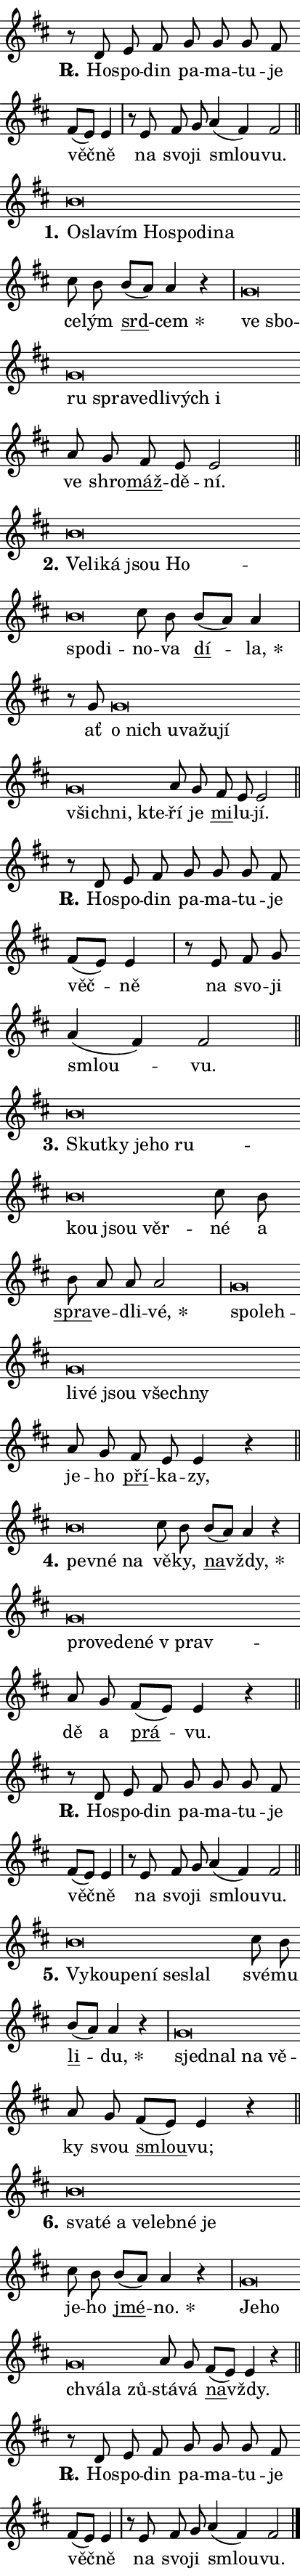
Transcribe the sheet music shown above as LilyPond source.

\version "2.22.1"
\header { tagline = "" }
\paper {
  indent = 0\cm
  top-margin = 0\cm
  right-margin = 0\cm
  bottom-margin = 0\cm
  left-margin = 0\cm
  paper-width = 7\cm
  page-breaking = #ly:one-page-breaking
  system-system-spacing.basic-distance = #11
  score-system-spacing.basic-distance = #11
  ragged-last = ##f
}


%% Author: Thomas Morley
%% https://lists.gnu.org/archive/html/lilypond-user/2020-05/msg00002.html
#(define (line-position grob)
"Returns position of @var[grob} in current system:
   @code{'start}, if at first time-step
   @code{'end}, if at last time-step
   @code{'middle} otherwise
"
  (let* ((col (ly:item-get-column grob))
         (ln (ly:grob-object col 'left-neighbor))
         (rn (ly:grob-object col 'right-neighbor))
         (col-to-check-left (if (ly:grob? ln) ln col))
         (col-to-check-right (if (ly:grob? rn) rn col))
         (break-dir-left
           (and
             (ly:grob-property col-to-check-left 'non-musical #f)
             (ly:item-break-dir col-to-check-left)))
         (break-dir-right
           (and
             (ly:grob-property col-to-check-right 'non-musical #f)
             (ly:item-break-dir col-to-check-right))))
        (cond ((eqv? 1 break-dir-left) 'start)
              ((eqv? -1 break-dir-right) 'end)
              (else 'middle))))

#(define (tranparent-at-line-position vctor)
  (lambda (grob)
  "Relying on @code{line-position} select the relevant enry from @var{vctor}.
Used to determine transparency,"
    (case (line-position grob)
      ((end) (not (vector-ref vctor 0)))
      ((middle) (not (vector-ref vctor 1)))
      ((start) (not (vector-ref vctor 2))))))

noteHeadBreakVisibility =
#(define-music-function (break-visibility)(vector?)
"Makes @code{NoteHead}s transparent relying on @var{break-visibility}"
#{
  \override NoteHead.transparent =
    #(tranparent-at-line-position break-visibility)
#})

#(define delete-ledgers-for-transparent-note-heads
  (lambda (grob)
    "Reads whether a @code{NoteHead} is transparent.
If so this @code{NoteHead} is removed from @code{'note-heads} from
@var{grob}, which is supposed to be @code{LedgerLineSpanner}.
As a result ledgers are not printed for this @code{NoteHead}"
    (let* ((nhds-array (ly:grob-object grob 'note-heads))
           (nhds-list
             (if (ly:grob-array? nhds-array)
                 (ly:grob-array->list nhds-array)
                 '()))
           ;; Relies on the transparent-property being done before
           ;; Staff.LedgerLineSpanner.after-line-breaking is executed.
           ;; This is fragile ...
           (to-keep
             (remove
               (lambda (nhd)
                 (ly:grob-property nhd 'transparent #f))
               nhds-list)))
      ;; TODO find a better method to iterate over grob-arrays, similiar
      ;; to filter/remove etc for lists
      ;; For now rebuilt from scratch
      (set! (ly:grob-object grob 'note-heads)  '())
      (for-each
        (lambda (nhd)
          (ly:pointer-group-interface::add-grob grob 'note-heads nhd))
        to-keep))))

hideNotes = {
  \noteHeadBreakVisibility #begin-of-line-visible
}
unHideNotes = {
  \noteHeadBreakVisibility #all-visible
}

% work-around for resetting accidentals
% https://lilypond.org/doc/v2.23/Documentation/notation/displaying-rhythms#unmetered-music
cadenzaMeasure = {
  \cadenzaOff
  \partial 1024 s1024
  \cadenzaOn
}

#(define-markup-command (accent layout props text) (markup?)
  "Underline accented syllable"
  (interpret-markup layout props
    #{\markup \override #'(offset . 4.3) \underline { #text }#}))

responsum = \markup \concat {
  "R" \hspace #-1.05 \path #0.1 #'((moveto 0 0.07) (lineto 0.9 0.8)) \hspace #0.05 "."
}

\layout {
    \context {
        \Staff
        \remove "Time_signature_engraver"
        \override LedgerLineSpanner.after-line-breaking = #delete-ledgers-for-transparent-note-heads
    }
    \context {
        \Voice {
            \override NoteHead.output-attributes = #'((class . "notehead"))
            \override Hairpin.height = #0.55
        }
    }
    \context {
        \Lyrics {
            \override StanzaNumber.output-attributes = #'((class . "stanzanumber"))
            \override LyricSpace.minimum-distance = #0.9
            \override LyricText.font-name = #"TeX Gyre Schola"
            \override LyricText.font-size = 1
            \override StanzaNumber.font-name = #"TeX Gyre Schola Bold"
            \override StanzaNumber.font-size = 1
        }
    }
}

% magnetic-lyrics.ily
%
%   written by
%     Jean Abou Samra <jean@abou-samra.fr>
%     Werner Lemberg <wl@gnu.org>
%
%   adapted by
%     Jiri Hon <jiri.hon@gmail.com>
%
% Version 2022-Apr-15

% https://www.mail-archive.com/lilypond-user@gnu.org/msg149350.html

#(define (Left_hyphen_pointer_engraver context)
   "Collect syllable-hyphen-syllable occurrences in lyrics and store
them in properties.  This engraver only looks to the left.  For
example, if the lyrics input is @code{foo -- bar}, it does the
following.

@itemize @bullet
@item
Set the @code{text} property of the @code{LyricHyphen} grob between
@q{foo} and @q{bar} to @code{foo}.

@item
Set the @code{left-hyphen} property of the @code{LyricText} grob with
text @q{foo} to the @code{LyricHyphen} grob between @q{foo} and
@q{bar}.
@end itemize

Use this auxiliary engraver in combination with the
@code{lyric-@/text::@/apply-@/magnetic-@/offset!} hook."
   (let ((hyphen #f)
         (text #f))
     (make-engraver
      (acknowledgers
       ((lyric-syllable-interface engraver grob source-engraver)
        (set! text grob)))
      (end-acknowledgers
       ((lyric-hyphen-interface engraver grob source-engraver)
        ;(when (not (grob::has-interface grob 'lyric-space-interface))
          (set! hyphen grob)));)
      ((stop-translation-timestep engraver)
       (when (and text hyphen)
         (ly:grob-set-object! text 'left-hyphen hyphen))
       (set! text #f)
       (set! hyphen #f)))))

#(define (lyric-text::apply-magnetic-offset! grob)
   "If the space between two syllables is less than the value in
property @code{LyricText@/.details@/.squash-threshold}, move the right
syllable to the left so that it gets concatenated with the left
syllable.

Use this function as a hook for
@code{LyricText@/.after-@/line-@/breaking} if the
@code{Left_@/hyphen_@/pointer_@/engraver} is active."
   (let ((hyphen (ly:grob-object grob 'left-hyphen #f)))
     (when hyphen
       (let ((left-text (ly:spanner-bound hyphen LEFT)))
         (when (grob::has-interface left-text 'lyric-syllable-interface)
           (let* ((common (ly:grob-common-refpoint grob left-text X))
                  (this-x-ext (ly:grob-extent grob common X))
                  (left-x-ext
                   (begin
                     ;; Trigger magnetism for left-text.
                     (ly:grob-property left-text 'after-line-breaking)
                     (ly:grob-extent left-text common X)))
                  ;; `delta` is the gap width between two syllables.
                  (delta (- (interval-start this-x-ext)
                            (interval-end left-x-ext)))
                  (details (ly:grob-property grob 'details))
                  (threshold (assoc-get 'squash-threshold details 0.2)))
             (when (< delta threshold)
               (let* (;; We have to manipulate the input text so that
                      ;; ligatures crossing syllable boundaries are not
                      ;; disabled.  For languages based on the Latin
                      ;; script this is essentially a beautification.
                      ;; However, for non-Western scripts it can be a
                      ;; necessity.
                      (lt (ly:grob-property left-text 'text))
                      (rt (ly:grob-property grob 'text))
                      (is-space (grob::has-interface hyphen 'lyric-space-interface))
                      (space (if is-space " " ""))
                      (space-markup (grob-interpret-markup grob " "))
                      (space-size (interval-length (ly:stencil-extent space-markup X)))
                      (extra-delta (if is-space space-size 0))
                      ;; Append new syllable.
                      (ltrt-space (if (and (string? lt) (string? rt))
                                (string-append lt space rt)
                                (make-concat-markup (list lt space rt))))
                      ;; Right-align `ltrt` to the right side.
                      (ltrt-space-markup (grob-interpret-markup
                               grob
                               (make-translate-markup
                                (cons (interval-length this-x-ext) 0)
                                (make-right-align-markup ltrt-space)))))
                 (begin
                   ;; Don't print `left-text`.
                   (ly:grob-set-property! left-text 'stencil #f)
                   ;; Set text and stencil (which holds all collected
                   ;; syllables so far) and shift it to the left.
                   (ly:grob-set-property! grob 'text ltrt-space)
                   (ly:grob-set-property! grob 'stencil ltrt-space-markup)
                   (ly:grob-translate-axis! grob (- (- delta extra-delta)) X))))))))))


#(define (lyric-hyphen::displace-bounds-first grob)
   ;; Make very sure this callback isn't triggered too early.
   (let ((left (ly:spanner-bound grob LEFT))
         (right (ly:spanner-bound grob RIGHT)))
     (ly:grob-property left 'after-line-breaking)
     (ly:grob-property right 'after-line-breaking)
     (ly:lyric-hyphen::print grob)))

squashThreshold = #0.4

\layout {
  \context {
    \Lyrics
    \consists #Left_hyphen_pointer_engraver
    \override LyricText.after-line-breaking =
      #lyric-text::apply-magnetic-offset!
    \override LyricHyphen.stencil = #lyric-hyphen::displace-bounds-first
    \override LyricText.details.squash-threshold = \squashThreshold
    \override LyricHyphen.minimum-distance = 0
    \override LyricHyphen.minimum-length = \squashThreshold
  }
}

squash = \override LyricText.details.squash-threshold = 9999
unSquash = \override LyricText.details.squash-threshold = \squashThreshold

left = \override LyricText.self-alignment-X = #LEFT
unLeft = \revert LyricText.self-alignment-X

starOffset = #(lambda (grob) 
                (let ((x_offset (ly:self-alignment-interface::aligned-on-x-parent grob)))
                  (if (= x_offset 0) 0 (+ x_offset 1.2))))

star = #(define-music-function (syllable)(string?)
"Append star separator at the end of a syllable"
#{
  \once \override LyricText.X-offset = #starOffset
  \lyricmode { \markup {
    #syllable
    \override #'((font-name . "TeX Gyre Schola Bold")) \hspace #0.2 \lower #0.65 \larger "*"
  } }
#})

starAccent = #(define-music-function (syllable)(string?)
"Append star separator at the end of a syllable and make accent"
#{
  \once \override LyricText.X-offset = #starOffset
  \lyricmode { \markup {
    \accent #syllable
    \override #'((font-name . "TeX Gyre Schola Bold")) \hspace #0.2 \lower #0.65 \larger "*"
  } }
#})

breath = #(define-music-function (syllable)(string?)
"Append breathing indicator at the end of a syllable"
#{
  \lyricmode { \markup { #syllable "+" } }
#})

optionalBreath = #(define-music-function (syllable)(string?)
"Append optional breathing indicator at the end of a syllable"
#{
  \lyricmode { \markup { #syllable "(+)" } }
#})


\score {
    <<
        \new Voice = "melody" { \cadenzaOn \key d \major \relative { r8 d' e fis g g g fis \bar "" fis[( e)] e4 \cadenzaMeasure \bar "|" r8 e fis g \bar "" a4( fis) fis2 \cadenzaMeasure \bar "||" \break }
\relative { b'\breve*1/16 \hideNotes \breve*1/16 \bar "" \breve*1/16 \bar "" \breve*1/16 \bar "" \breve*1/16 \bar "" \breve*1/16 \breve*1/16 \bar "" \unHideNotes cis8 b \bar "" b[( a)] a4 r \cadenzaMeasure \bar "|" g\breve*1/16 \hideNotes \breve*1/16 \bar "" \breve*1/16 \bar "" \breve*1/16 \bar "" \breve*1/16 \bar "" \breve*1/16 \bar "" \breve*1/16 \breve*1/16 \bar "" \unHideNotes a8 g \bar "" fis e e2 \cadenzaMeasure \bar "||" \break }
\relative { b'\breve*1/16 \hideNotes \breve*1/16 \bar "" \breve*1/16 \bar "" \breve*1/16 \bar "" \breve*1/16 \bar "" \breve*1/16 \breve*1/16 \bar "" \unHideNotes cis8 b \bar "" b[( a)] a4 \cadenzaMeasure \bar "|" r8 g8 g\breve*1/16 \hideNotes \breve*1/16 \bar "" \breve*1/16 \bar "" \breve*1/16 \bar "" \breve*1/16 \bar "" \breve*1/16 \bar "" \breve*1/16 \bar "" \breve*1/16 \breve*1/16 \bar "" \unHideNotes a8 g \bar "" fis e e2 \cadenzaMeasure \bar "||" \break }
\relative { r8 d' e fis g g g fis \bar "" fis[( e)] e4 \cadenzaMeasure \bar "|" r8 e fis g \bar "" a4( fis) fis2 \cadenzaMeasure \bar "||" \break }
\relative { b'\breve*1/16 \hideNotes \breve*1/16 \bar "" \breve*1/16 \bar "" \breve*1/16 \bar "" \breve*1/16 \bar "" \breve*1/16 \bar "" \breve*1/16 \breve*1/16 \bar "" \unHideNotes cis8 b \bar "" b a a a2 \cadenzaMeasure \bar "|" g\breve*1/16 \hideNotes \breve*1/16 \bar "" \breve*1/16 \bar "" \breve*1/16 \bar "" \breve*1/16 \bar "" \breve*1/16 \breve*1/16 \bar "" \unHideNotes a8 g \bar "" fis e e4 r \cadenzaMeasure \bar "||" \break }
\relative { b'\breve*1/16 \hideNotes \breve*1/16 \breve*1/16 \bar "" \unHideNotes cis8 b \bar "" b[( a)] a4 r \cadenzaMeasure \bar "|" g\breve*1/16 \hideNotes \breve*1/16 \bar "" \breve*1/16 \bar "" \breve*1/16 \breve*1/16 \bar "" \unHideNotes a8 g \bar "" fis[( e)] e4 r \cadenzaMeasure \bar "||" \break }
\relative { r8 d' e fis g g g fis \bar "" fis[( e)] e4 \cadenzaMeasure \bar "|" r8 e fis g \bar "" a4( fis) fis2 \cadenzaMeasure \bar "||" \break }
\relative { b'\breve*1/16 \hideNotes \breve*1/16 \bar "" \breve*1/16 \bar "" \breve*1/16 \bar "" \breve*1/16 \breve*1/16 \bar "" \unHideNotes cis8 b \bar "" b[( a)] a4 r \cadenzaMeasure \bar "|" g\breve*1/16 \hideNotes \breve*1/16 \bar "" \breve*1/16 \breve*1/16 \bar "" \unHideNotes a8 g \bar "" fis[( e)] e4 r \cadenzaMeasure \bar "||" \break }
\relative { b'\breve*1/16 \hideNotes \breve*1/16 \bar "" \breve*1/16 \bar "" \breve*1/16 \bar "" \breve*1/16 \bar "" \breve*1/16 \breve*1/16 \bar "" \unHideNotes cis8 b \bar "" b[( a)] a4 r \cadenzaMeasure \bar "|" g\breve*1/16 \hideNotes \breve*1/16 \bar "" \breve*1/16 \bar "" \breve*1/16 \breve*1/16 \bar "" \unHideNotes a8 g \bar "" fis[( e)] e4 r \cadenzaMeasure \bar "||" \break }
\relative { r8 d' e fis g g g fis \bar "" fis[( e)] e4 \cadenzaMeasure \bar "|" r8 e fis g \bar "" a4( fis) fis2 \cadenzaMeasure \bar "||" \break } \bar "|." }
        \new Lyrics \lyricsto "melody" { \lyricmode { \set stanza = \responsum
Ho -- spo -- din pa -- ma -- tu -- je věč -- ně na svo -- ji smlou -- vu.
\set stanza = "1."
\left O -- \squash sla -- vím Ho -- spo -- di -- na \unLeft \unSquash ce -- lým \markup \accent srd -- \star cem \left ve \squash sbo -- ru spra -- ve -- dli -- vých i \unLeft \unSquash ve shro -- \markup \accent máž -- dě -- ní.
\set stanza = "2."
\left Ve -- \squash li -- ká jsou Ho -- spo -- di -- \unLeft \unSquash no -- va \markup \accent dí -- \star la, ať \left o \squash nich u -- va -- žu -- jí všich -- ni, kte -- \unLeft \unSquash ří je \markup \accent mi -- lu -- jí.
\set stanza = \responsum
Ho -- spo -- din pa -- ma -- tu -- je věč -- ně na svo -- ji smlou -- vu.
\set stanza = "3."
\left Skut -- \squash ky je -- ho ru -- kou jsou věr -- \unLeft \unSquash né a \markup \accent spra -- ve -- dli -- \star vé, \left spo -- \squash leh -- li -- vé jsou všech -- ny \unLeft \unSquash je -- ho \markup \accent pří -- ka -- zy,
\set stanza = "4."
\left pev -- \squash né na \unLeft \unSquash vě -- ky, \markup \accent na -- \star vždy, \left pro -- \squash ve -- de -- né "v prav" -- \unLeft \unSquash dě a \markup \accent prá -- vu.
\set stanza = \responsum
Ho -- spo -- din pa -- ma -- tu -- je věč -- ně na svo -- ji smlou -- vu.
\set stanza = "5."
\left Vy -- \squash kou -- pe -- ní se -- slal \unLeft \unSquash své -- mu \markup \accent li -- \star du, \left sjed -- \squash nal na vě -- \unLeft \unSquash ky svou \markup \accent smlou -- vu;
\set stanza = "6."
\left sva -- \squash té a ve -- leb -- né je \unLeft \unSquash je -- ho \markup \accent jmé -- \star no. \left Je -- \squash ho chvá -- la zů -- \unLeft \unSquash stá -- vá \markup \accent na -- vždy.
\set stanza = \responsum
Ho -- spo -- din pa -- ma -- tu -- je věč -- ně na svo -- ji smlou -- vu. } }
    >>
    \layout {}
}
